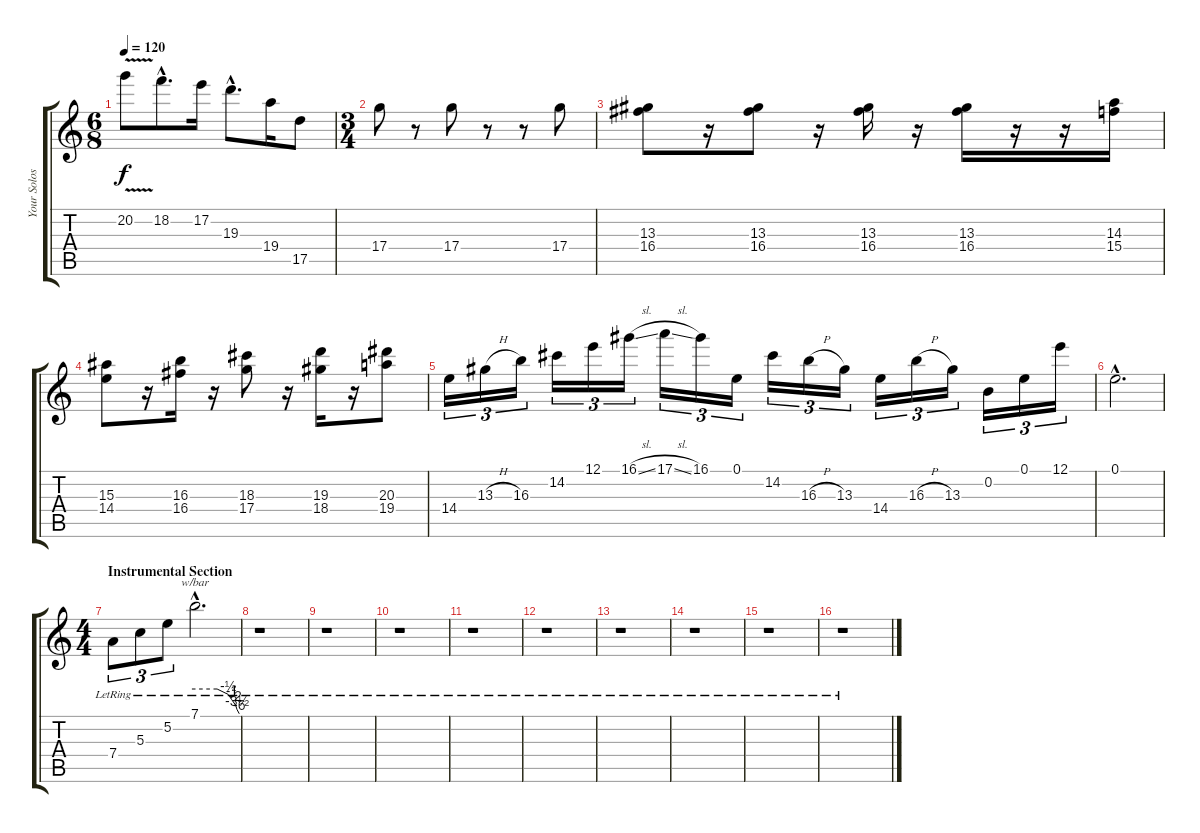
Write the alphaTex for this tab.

\track ("Your Solos Here!" "Your Solos") {instrument overdrivenguitar}
\staff {score tabs}
\tuning (E4 B3 G3 D3 A2 E2) {hide}
\ts (6 8)
\tempo 120
\clef g2
\ks c
20.2{v}.8{dy f} 18.2{hac}.8{d} 17.2.16 19.3{hac}.8{d} 19.4.16 17.5.8 |
\ts (3 4)
17.4.8 r.8 17.4.8 r.8 r.8 17.4.8 |
(13.3 16.4).8 r.16 (13.3 16.4).8 r.16 (13.3 16.4).16 r.16 (13.3 16.4).16 r.16 r.16 (14.3 15.4).16 |
(15.3 14.4).8 r.16 (16.3 16.4).16 r.16 (18.3 17.4).8 r.16 (19.3 18.4).16 r.16 (20.3 19.4).8 |
14.4.16{tu (3 2)} 13.3{h}.16{tu (3 2)} 16.3.16{tu (3 2)} 14.2.16{tu (3 2)} 12.1.16{tu (3 2)} 16.1{sl}.16{tu (3 2)} 17.1{sl}.16{tu (3 2)} 16.1.16{tu (3 2)} 0.1.16{tu (3 2)} 14.2.16{tu (3 2)} 16.3{h}.16{tu (3 2)} 13.3.16{tu (3 2)} 14.4.16{tu (3 2)} 16.3{h}.16{tu (3 2)} 13.3.16{tu (3 2)} 0.2.16{tu (3 2)} 0.1.16{tu (3 2)} 12.1.16{tu (3 2)} |
0.1{hac}.2{d} |
\ts (4 4)
\section ("" "Instrumental Section")
7.4{lr}.8{tu (3 2)} 5.3{lr}.8{tu (3 2)} 5.2{lr}.8{tu (3 2)} 7.1{hac lr}.2{d tbe (custom default 0 0 30 0 45 -2 50 -4 55 -8 57 -14 60 -24)} |
r.1 |
r.1 |
r.1 |
r.1 |
r.1 |
r.1 |
r.1 |
r.1 |
r.1
